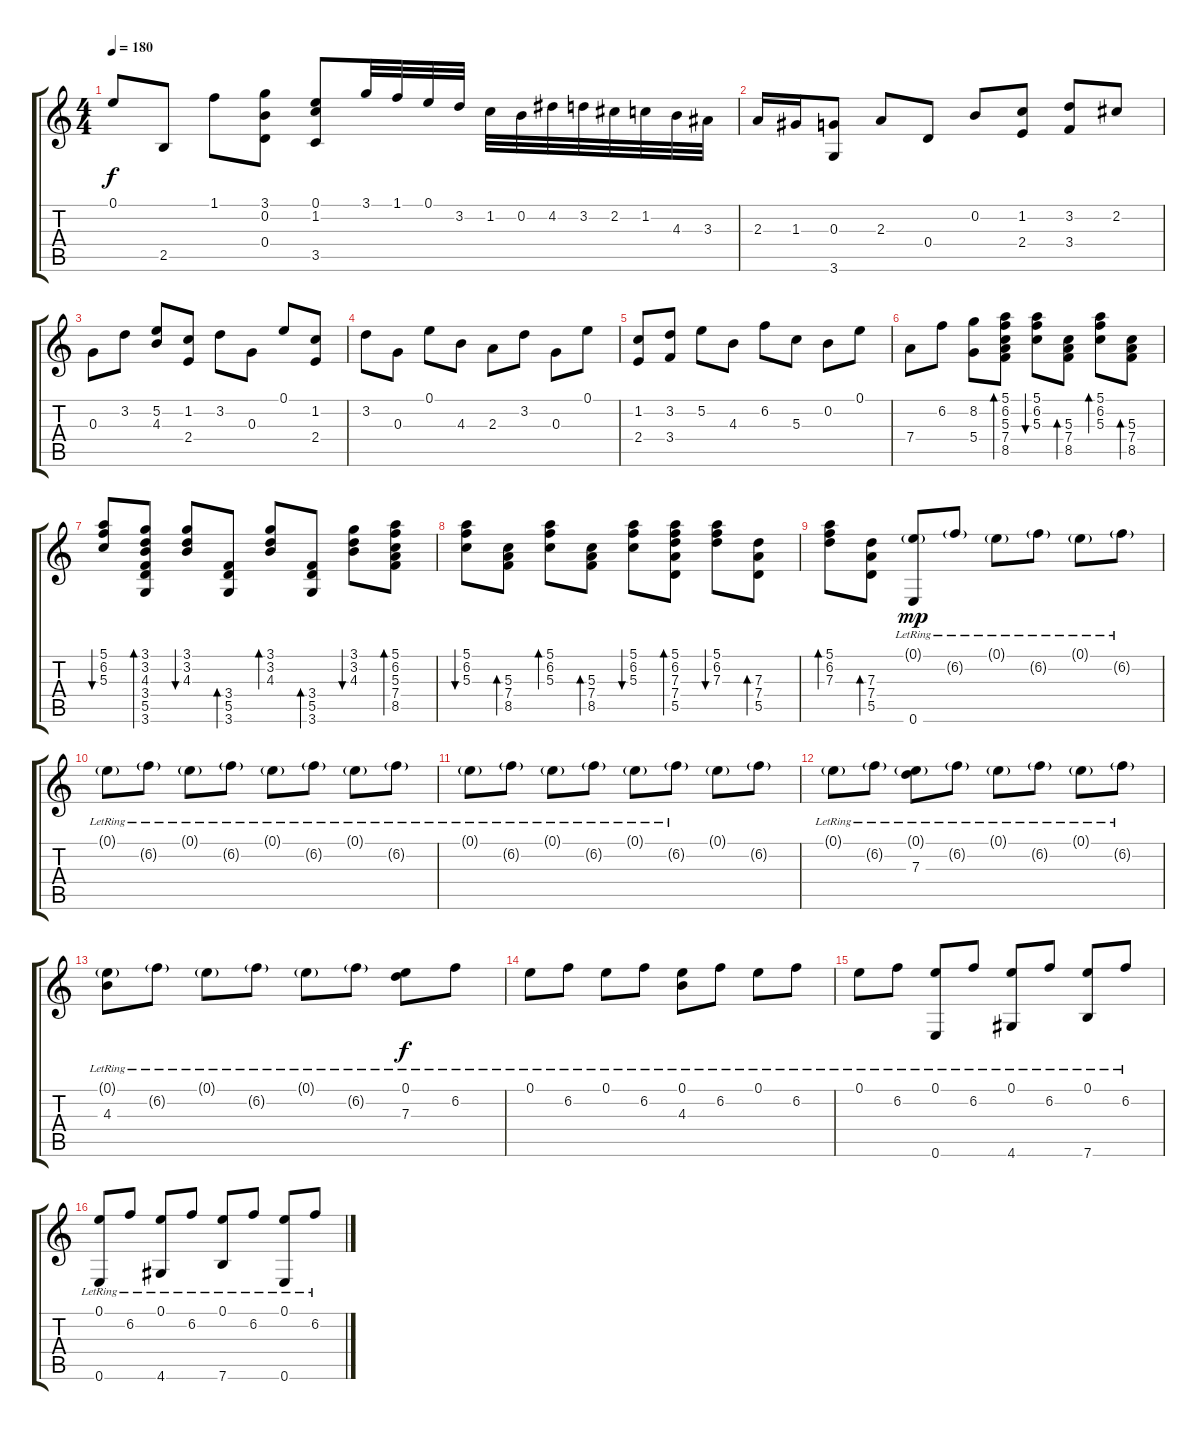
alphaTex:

\track "" {instrument acousticguitarnylon}
\staff {score tabs}
\tuning (E4 B3 G3 D3 A2 E2) {hide}
\ts (4 4)
\tempo 180
\clef g2
\ks c
0.1.8{dy f} 2.5.8 1.1.8 (3.1 0.2 0.4).8 (0.1 1.2 3.5).8 3.1.32 1.1.32 0.1.32 3.2.32 1.2.32 0.2.32 4.2.32 3.2.32 2.2.32 1.2.32 4.3.32 3.3.32 |
2.3.16 1.3.16 (0.3 3.6).8 2.3.8 0.4.8 0.2.8 (1.2 2.4).8 (3.2 3.4).8 2.2.8 |
0.3.8 3.2.8 (5.2 4.3).8 (1.2 2.4).8 3.2.8 0.3.8 0.1.8 (1.2 2.4).8 |
3.2.8 0.3.8 0.1.8 4.3.8 2.3.8 3.2.8 0.3.8 0.1.8 |
(1.2 2.4).8 (3.2 3.4).8 5.2.8 4.3.8 6.2.8 5.3.8 0.2.8 0.1.8 |
7.4.8 6.2.8 (8.2 5.4).8 (5.1 6.2 5.3 7.4 8.5).8{bd 120} (5.1 6.2 5.3).8{bu 60} (5.3 7.4 8.5).8{bd 120} (5.1 6.2 5.3).8{bd 60} (5.3 7.4 8.5).8{bd 60} |
(5.1 6.2 5.3).8{bu 60} (3.1 3.2 4.3 3.4 5.5 3.6).8{bd 60} (3.1 3.2 4.3).8{bu 60} (3.4 5.5 3.6).8{bd 60} (3.1 3.2 4.3).8{bd 60} (3.4 5.5 3.6).8{bd 60} (3.1 3.2 4.3).8{bu 60} (5.1 6.2 5.3 7.4 8.5).8{bd 60} |
(5.1 6.2 5.3).8{bu 60} (5.3 7.4 8.5).8{bd 60} (5.1 6.2 5.3).8{bd 60} (5.3 7.4 8.5).8{bd 60} (5.1 6.2 5.3).8{bu 60} (5.1 6.2 7.3 7.4 5.5).8{bd 60} (5.1 6.2 7.3).8{bu 60} (7.3 7.4 5.5).8{bd 60} |
(5.1 6.2 7.3).8{bd 60} (7.3 7.4 5.5).8{bd 60} (0.1{g lr} 0.6).8{dy mp} 6.2{g lr}.8 0.1{g lr}.8 6.2{g lr}.8 0.1{g lr}.8 6.2{g lr}.8 |
0.1{g lr}.8 6.2{g lr}.8 0.1{g lr}.8 6.2{g lr}.8 0.1{g lr}.8 6.2{g lr}.8 0.1{g lr}.8 6.2{g lr}.8 |
0.1{g lr}.8 6.2{g lr}.8 0.1{g lr}.8 6.2{g lr}.8 0.1{g lr}.8 6.2{g lr}.8 0.1{g}.8 6.2{g}.8 |
0.1{g lr}.8 6.2{g lr}.8 (0.1{g lr} 7.3{lr}).8 6.2{g lr}.8 0.1{g lr}.8 6.2{g lr}.8 0.1{g lr}.8 6.2{g lr}.8 |
(0.1{g lr} 4.3{lr}).8 6.2{g lr}.8 0.1{g lr}.8 6.2{g lr}.8 0.1{g lr}.8 6.2{g lr}.8 (0.1{lr} 7.3{lr}).8{dy f} 6.2{lr}.8 |
0.1{lr}.8 6.2{lr}.8 0.1{lr}.8 6.2{lr}.8 (0.1{lr} 4.3{lr}).8 6.2{lr}.8 0.1{lr}.8 6.2{lr}.8 |
0.1{lr}.8 6.2{lr}.8 (0.1{lr} 0.6).8 6.2{lr}.8 (0.1{lr} 4.6).8 6.2{lr}.8 (0.1{lr} 7.6).8 6.2{lr}.8 |
(0.1{lr} 0.6).8 6.2{lr}.8 (0.1{lr} 4.6).8 6.2{lr}.8 (0.1{lr} 7.6).8 6.2{lr}.8 (0.1{lr} 0.6).8 6.2{lr}.8
